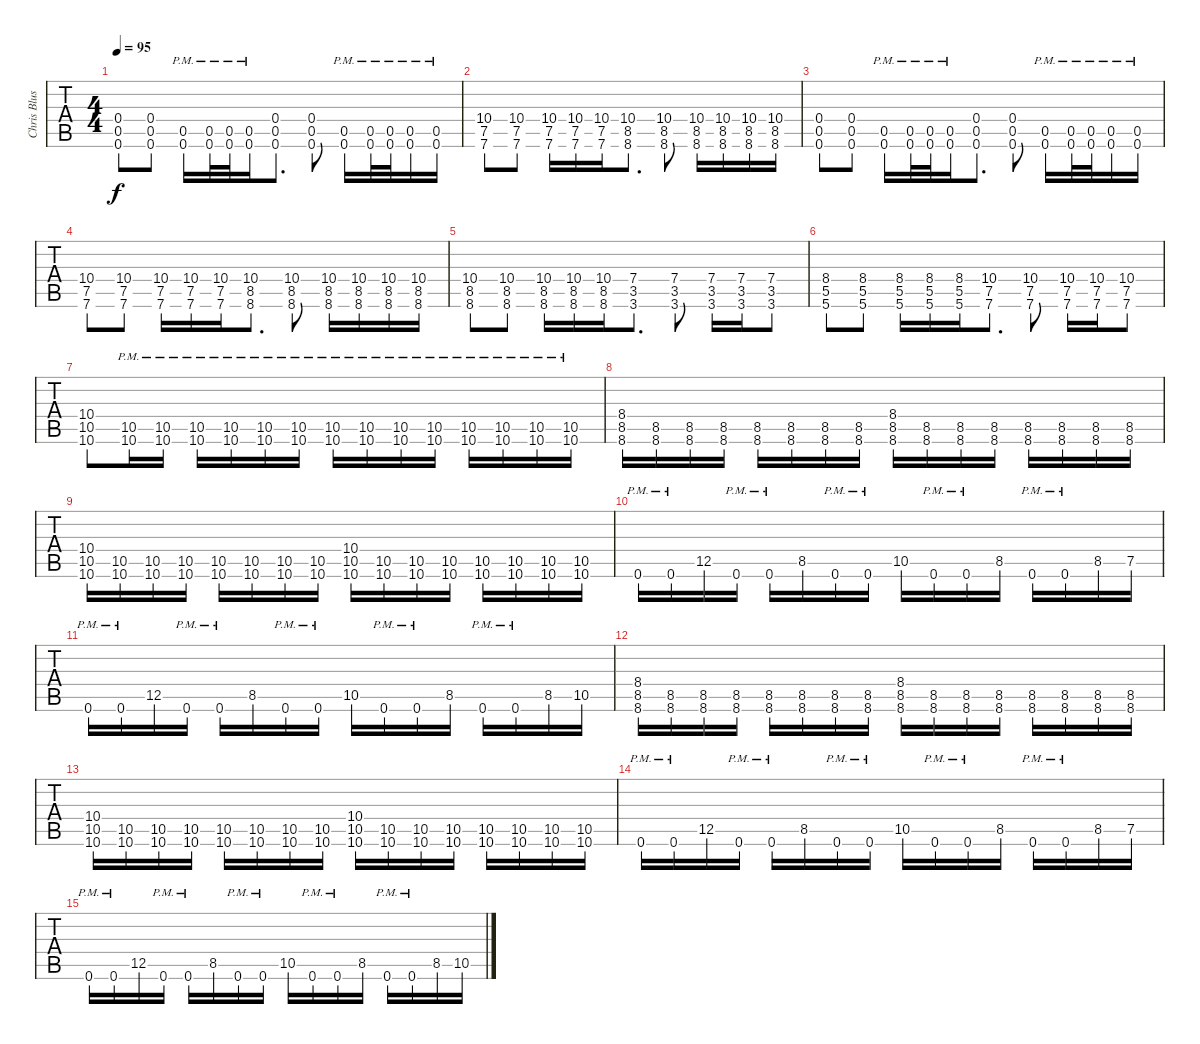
\track ("Chris Bluser [Harmony]" "Chris Blus") {instrument distortionguitar}
\staff {tabs}
\tuning (E4 B3 G3 D3 A2 D2) {hide}
\ts (4 4)
\tempo 95
\clef g2
\ks c
(0.4 0.5 0.6).8{dy f} (0.4 0.5 0.6).8 (0.5{pm} 0.6).16 (0.5{pm} 0.6{pm}).32 (0.5{pm} 0.6{pm}).32 (0.5{pm} 0.6{pm}).16 (0.4 0.5 0.6).8{d} (0.4 0.5 0.6).8 (0.5{pm} 0.6{pm}).16 (0.5{pm} 0.6{pm}).32 (0.5{pm} 0.6{pm}).32 (0.5{pm} 0.6{pm}).16 (0.5{pm} 0.6{pm}).16 |
(10.4 7.5 7.6).8 (10.4 7.5 7.6).8 (10.4 7.5 7.6).16 (10.4 7.5 7.6).16 (10.4 7.5 7.6).16 (10.4 8.5 8.6).8{d} (10.4 8.5 8.6).8 (10.4 8.5 8.6).16 (10.4 8.5 8.6).16 (10.4 8.5 8.6).16 (10.4 8.5 8.6).16 |
(0.4 0.5 0.6).8 (0.4 0.5 0.6).8 (0.5{pm} 0.6).16 (0.5{pm} 0.6{pm}).32 (0.5{pm} 0.6{pm}).32 (0.5{pm} 0.6{pm}).16 (0.4 0.5 0.6).8{d} (0.4 0.5 0.6).8 (0.5{pm} 0.6{pm}).16 (0.5{pm} 0.6{pm}).32 (0.5{pm} 0.6{pm}).32 (0.5{pm} 0.6{pm}).16 (0.5{pm} 0.6{pm}).16 |
(10.4 7.5 7.6).8 (10.4 7.5 7.6).8 (10.4 7.5 7.6).16 (10.4 7.5 7.6).16 (10.4 7.5 7.6).16 (10.4 8.5 8.6).8{d} (10.4 8.5 8.6).8 (10.4 8.5 8.6).16 (10.4 8.5 8.6).16 (10.4 8.5 8.6).16 (10.4 8.5 8.6).16 |
(10.4 8.5 8.6).8 (10.4 8.5 8.6).8 (10.4 8.5 8.6).16 (10.4 8.5 8.6).16 (10.4 8.5 8.6).16 (7.4 3.5 3.6).8{d} (7.4 3.5 3.6).8 (7.4 3.5 3.6).16 (7.4 3.5 3.6).16 (7.4 3.5 3.6).8 |
(8.4 5.5 5.6).8 (8.4 5.5 5.6).8 (8.4 5.5 5.6).16 (8.4 5.5 5.6).16 (8.4 5.5 5.6).16 (10.4 7.5 7.6).8{d} (10.4 7.5 7.6).8 (10.4 7.5 7.6).16 (10.4 7.5 7.6).16 (10.4 7.5 7.6).8 |
(10.4 10.5 10.6).8 (10.5{pm} 10.6{pm}).16 (10.5{pm} 10.6{pm}).16 (10.5{pm} 10.6{pm}).16 (10.5{pm} 10.6{pm}).16 (10.5{pm} 10.6{pm}).16 (10.5{pm} 10.6{pm}).16 (10.5{pm} 10.6{pm}).16 (10.5{pm} 10.6{pm}).16 (10.5{pm} 10.6{pm}).16 (10.5{pm} 10.6{pm}).16 (10.5{pm} 10.6{pm}).16 (10.5{pm} 10.6{pm}).16 (10.5{pm} 10.6{pm}).16 (10.5{pm} 10.6{pm}).16 |
(8.4 8.5 8.6).16 (8.5 8.6).16 (8.5 8.6).16 (8.5 8.6).16 (8.5 8.6).16 (8.5 8.6).16 (8.5 8.6).16 (8.5 8.6).16 (8.4 8.5 8.6).16 (8.5 8.6).16 (8.5 8.6).16 (8.5 8.6).16 (8.5 8.6).16 (8.5 8.6).16 (8.5 8.6).16 (8.5 8.6).16 |
(10.4 10.5 10.6).16 (10.5 10.6).16 (10.5 10.6).16 (10.5 10.6).16 (10.5 10.6).16 (10.5 10.6).16 (10.5 10.6).16 (10.5 10.6).16 (10.4 10.5 10.6).16 (10.5 10.6).16 (10.5 10.6).16 (10.5 10.6).16 (10.5 10.6).16 (10.5 10.6).16 (10.5 10.6).16 (10.5 10.6).16 |
0.6{pm}.16 0.6{pm}.16 12.5.16 0.6{pm}.16 0.6{pm}.16 8.5.16 0.6{pm}.16 0.6{pm}.16 10.5.16 0.6{pm}.16 0.6{pm}.16 8.5.16 0.6{pm}.16 0.6{pm}.16 8.5.16 7.5.16 |
0.6{pm}.16 0.6{pm}.16 12.5.16 0.6{pm}.16 0.6{pm}.16 8.5.16 0.6{pm}.16 0.6{pm}.16 10.5.16 0.6{pm}.16 0.6{pm}.16 8.5.16 0.6{pm}.16 0.6{pm}.16 8.5.16 10.5.16 |
(8.4 8.5 8.6).16 (8.5 8.6).16 (8.5 8.6).16 (8.5 8.6).16 (8.5 8.6).16 (8.5 8.6).16 (8.5 8.6).16 (8.5 8.6).16 (8.4 8.5 8.6).16 (8.5 8.6).16 (8.5 8.6).16 (8.5 8.6).16 (8.5 8.6).16 (8.5 8.6).16 (8.5 8.6).16 (8.5 8.6).16 |
(10.4 10.5 10.6).16 (10.5 10.6).16 (10.5 10.6).16 (10.5 10.6).16 (10.5 10.6).16 (10.5 10.6).16 (10.5 10.6).16 (10.5 10.6).16 (10.4 10.5 10.6).16 (10.5 10.6).16 (10.5 10.6).16 (10.5 10.6).16 (10.5 10.6).16 (10.5 10.6).16 (10.5 10.6).16 (10.5 10.6).16 |
0.6{pm}.16 0.6{pm}.16 12.5.16 0.6{pm}.16 0.6{pm}.16 8.5.16 0.6{pm}.16 0.6{pm}.16 10.5.16 0.6{pm}.16 0.6{pm}.16 8.5.16 0.6{pm}.16 0.6{pm}.16 8.5.16 7.5.16 |
0.6{pm}.16 0.6{pm}.16 12.5.16 0.6{pm}.16 0.6{pm}.16 8.5.16 0.6{pm}.16 0.6{pm}.16 10.5.16 0.6{pm}.16 0.6{pm}.16 8.5.16 0.6{pm}.16 0.6{pm}.16 8.5.16 10.5.16
